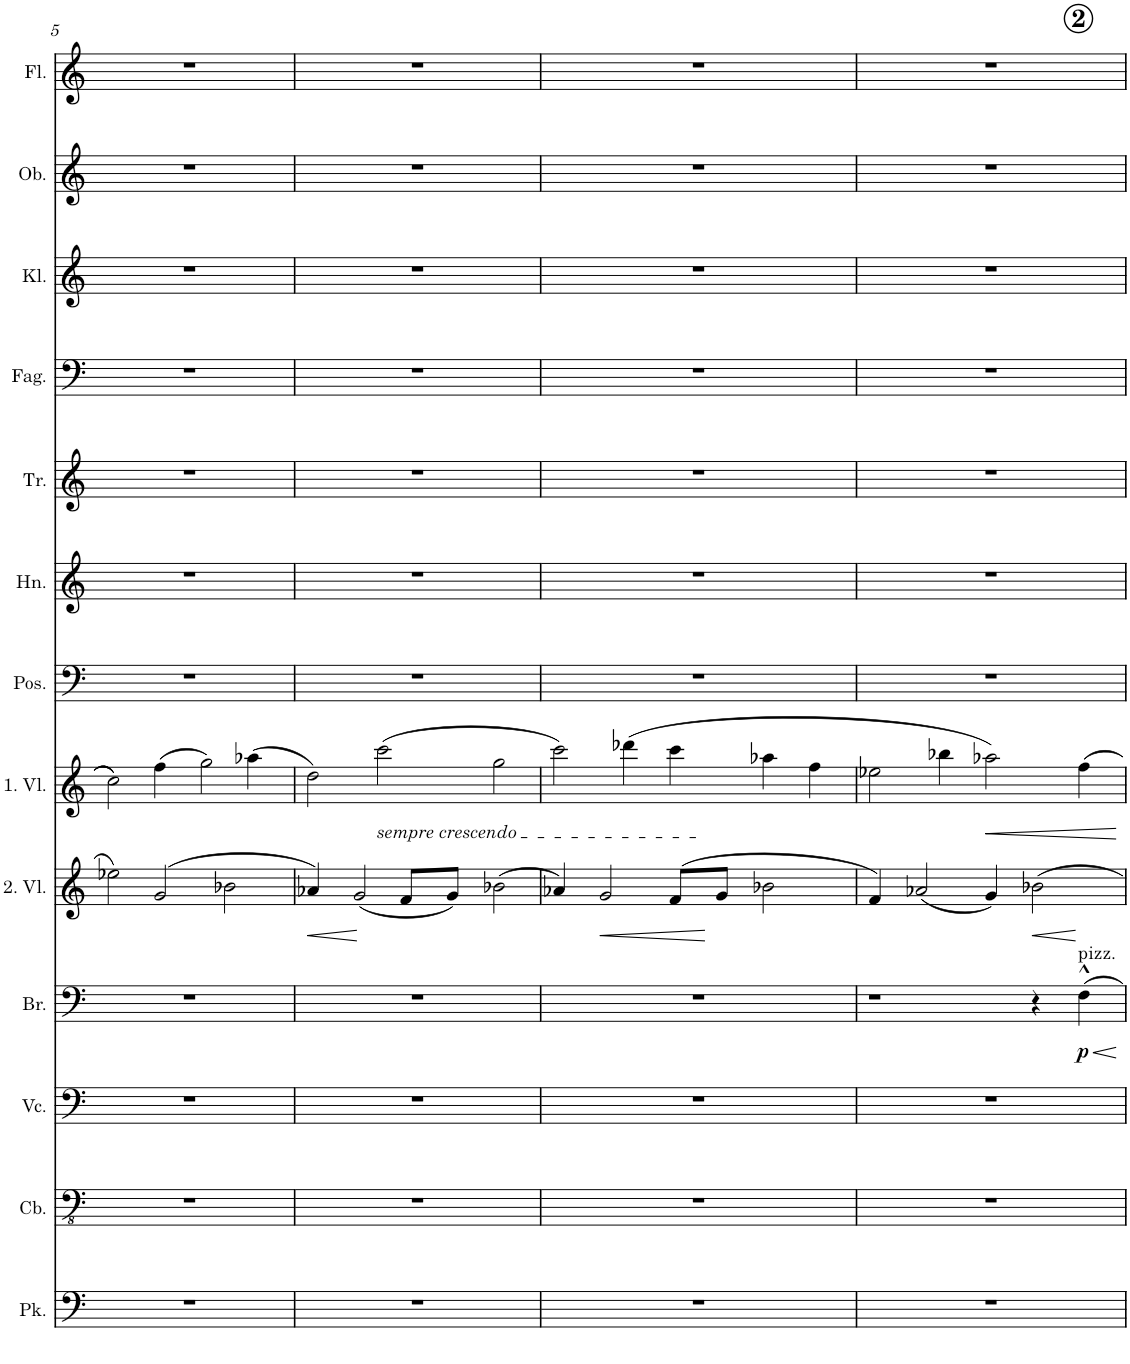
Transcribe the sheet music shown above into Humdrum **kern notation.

**kern	**kern	**kern	**kern	**dynam	**kern	**dynam	**kern	**dynam	**kern	**kern	**kern	**kern	**kern	**kern	**kern
*part13	*part12	*part11	*part10	*part10	*part9	*part9	*part8	*part8	*part7	*part6	*part5	*part4	*part3	*part2	*part1
*staff13	*staff12	*staff11	*staff10	*staff10	*staff9	*staff9	*staff8	*staff8	*staff7	*staff6	*staff5	*staff4	*staff3	*staff2	*staff1
*I"Pauke	*I"Bässe	*I"Celli	*I"Bratschen	*	*I"2. Violinen	*	*I"1. Violinen	*	*I"3 Posaunen	*I"4 Hörner (in C notiert)	*I"2 Trompeten	*I"2 Fagotte	*I"2 Klarinetten	*I"2 Oboen	*I"2 Flöten
*I'Pk.	*	*	*I'Br.	*	*I'2. Vl.	*	*I'1. Vl.	*	*I'Pos.	*I'Hn.	*I'Tr.	*I'Fag.	*I'Kl.	*I'Ob.	*I'Fl.
!!LO:PB:g=z
*clefF4	*clefFv4	*clefF4	*clefF4	*	*clefG2	*	*clefG2	*	*clefF4	*clefG2	*clefG2	*clefF4	*clefG2	*clefG2	*clefG2
*	*ITrd7c12	*	*	*	*	*	*	*	*	*ITrd4c7	*ITrd1c2	*	*ITrd1c2	*	*
*k[]	*k[]	*k[]	*k[]	*	*k[]	*	*k[]	*	*k[]	*k[]	*k[]	*k[]	*k[]	*k[]	*k[]
*M6/4	*M6/4	*M6/4	*M6/4	*	*M6/4	*	*M6/4	*	*M6/4	*M6/4	*M6/4	*M6/4	*M6/4	*M6/4	*M6/4
=5	=5	=5	=5	=5	=5	=5	=5	=5	=5	=5	=5	=5	=5	=5	=5
1.r	1.r	1.r	1.r	.	2ee-X\	.	2cc\	.	1.r	1.r	1.r	1.r	1.r	1.r	1.r
.	.	.	.	.	(2g/	.	(4ff\	.	.	.	.	.	.	.	.
.	.	.	.	.	.	.	2gg\)	.	.	.	.	.	.	.	.
.	.	.	.	.	2b-X\	.	.	.	.	.	.	.	.	.	.
.	.	.	.	.	.	.	(4aa-X\	.	.	.	.	.	.	.	.
=6	=6	=6	=6	=6	=6	=6	=6	=6	=6	=6	=6	=6	=6	=6	=6
!	!	!	!	!	!	!LO:HP:b	!	!	!	!	!	!	!	!	!
1.r	1.r	1.r	1.r	.	4a-X/)	<	2dd\)	.	1.r	1.r	1.r	1.r	1.r	1.r	1.r
.	.	.	.	.	(2g/	.	.	.	.	.	.	.	.	.	.
!	!	!	!	!	!	!	!LO:TX:b:i:t=sempre crescendo	!	!	!	!	!	!	!	!
.	.	.	.	.	.	.	(2ccc\	.	.	.	.	.	.	.	.
.	.	.	.	.	8f/L	.	.	.	.	.	.	.	.	.	.
.	.	.	.	.	8g/J)	.	.	.	.	.	.	.	.	.	.
.	.	.	.	.	(2b-X\	.	2gg\	.	.	.	.	.	.	.	.
.	.	.	.	.	.	[	.	.	.	.	.	.	.	.	.
=7	=7	=7	=7	=7	=7	=7	=7	=7	=7	=7	=7	=7	=7	=7	=7
1.r	1.r	1.r	1.r	.	4a-X/)	.	2ccc\)	.	1.r	1.r	1.r	1.r	1.r	1.r	1.r
!	!	!	!	!	!	!LO:HP:b	!	!	!	!	!	!	!	!	!
.	.	.	.	.	2g/	<	.	.	.	.	.	.	.	.	.
.	.	.	.	.	.	.	(4ddd-X\	.	.	.	.	.	.	.	.
.	.	.	.	.	(8f/L	.	4ccc\	.	.	.	.	.	.	.	.
.	.	.	.	.	8g/J	.	.	.	.	.	.	.	.	.	.
.	.	.	.	.	2b-X\	.	4aa-X\	.	.	.	.	.	.	.	.
.	.	.	.	.	.	.	4ff\	.	.	.	.	.	.	.	.
.	.	.	.	.	.	[	.	.	.	.	.	.	.	.	.
!!LO:REH:place=s1:a:B:cj:enc=circle:fs=14:t=2:qo=5
=8	=8	=8	=8	=8	=8	=8	=8	=8	=8	=8	=8	=8	=8	=8	=8
1.r	1.r	1.r	1r	.	4f/)	.	2ee-X\	.	1.r	1.r	1.r	1.r	1.r	1.r	1.r
.	.	.	.	.	(2a-X/	.	.	.	.	.	.	.	.	.	.
.	.	.	.	.	.	.	4bb-X\	.	.	.	.	.	.	.	.
!	!	!	!	!	!	!	!	!LO:HP:b	!	!	!	!	!	!	!
.	.	.	.	.	4g/)	.	2aa-X\)	<	.	.	.	.	.	.	.
!	!	!	!	!	!	!LO:HP:b	!	!	!	!	!	!	!	!	!
.	.	.	4r	.	2b-X\	<	.	.	.	.	.	.	.	.	.
!	!	!	!LO:TX:a:t=pizz.	!	!	!	!	!	!	!	!	!	!	!	!
!	!	!	!	!LO:HP:b	!	!	!	!	!	!	!	!	!	!	!
!	!	!	!	!LO:DY:n=1:b	!	!	!	!	!	!	!	!	!	!	!
.	.	.	4F^^\	< p	.	.	4ff\	.	.	.	.	.	.	.	.
.	.	.	.	[	.	[	.	[	.	.	.	.	.	.	.
=	=	=	=	=	=	=	=	=	=	=	=	=	=	=	=
*-	*-	*-	*-	*-	*-	*-	*-	*-	*-	*-	*-	*-	*-	*-	*-
